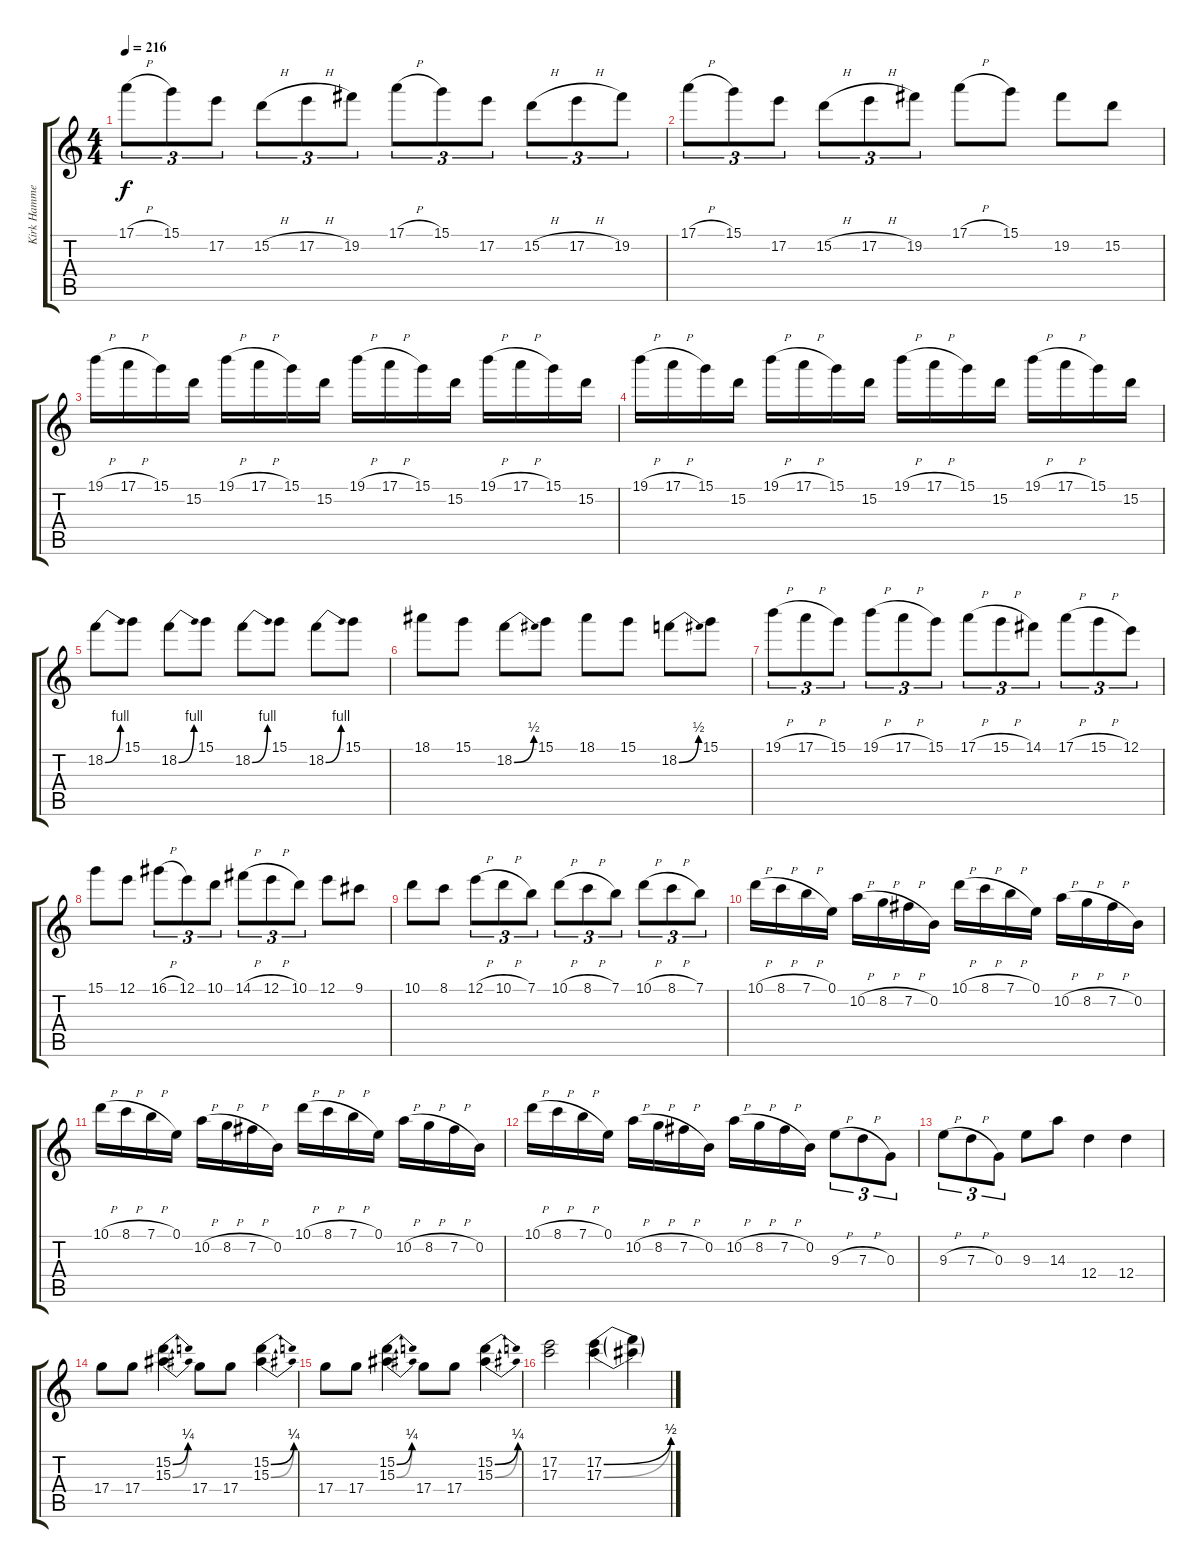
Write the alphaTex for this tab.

\track ("Kirk Hammet" "Kirk Hamme") {instrument acousticguitarsteel}
\staff {score tabs}
\tuning (E4 B3 G3 D3 A2 E2) {hide}
\ts (4 4)
\tempo 216
\clef g2
\ks c
17.1{h}.8{tu (3 2) dy f} 15.1.8{tu (3 2)} 17.2.8{tu (3 2)} 15.2{h}.8{tu (3 2)} 17.2{h}.8{tu (3 2)} 19.2.8{tu (3 2)} 17.1{h}.8{tu (3 2)} 15.1.8{tu (3 2)} 17.2.8{tu (3 2)} 15.2{h}.8{tu (3 2)} 17.2{h}.8{tu (3 2)} 19.2.8{tu (3 2)} |
17.1{h}.8{tu (3 2)} 15.1.8{tu (3 2)} 17.2.8{tu (3 2)} 15.2{h}.8{tu (3 2)} 17.2{h}.8{tu (3 2)} 19.2.8{tu (3 2)} 17.1{h}.8 15.1.8 19.2.8 15.2.8 |
19.1{h}.16 17.1{h}.16 15.1.16 15.2.16 19.1{h}.16 17.1{h}.16 15.1.16 15.2.16 19.1{h}.16 17.1{h}.16 15.1.16 15.2.16 19.1{h}.16 17.1{h}.16 15.1.16 15.2.16 |
19.1{h}.16 17.1{h}.16 15.1.16 15.2.16 19.1{h}.16 17.1{h}.16 15.1.16 15.2.16 19.1{h}.16 17.1{h}.16 15.1.16 15.2.16 19.1{h}.16 17.1{h}.16 15.1.16 15.2.16 |
18.2{be (bend 0 0 60 4)}.8 15.1.8 18.2{be (bend 0 0 60 4)}.8 15.1.8 18.2{be (bend 0 0 60 4)}.8 15.1.8 18.2{be (bend 0 0 60 4)}.8 15.1.8 |
18.1.8 15.1.8 18.2{be (bend 0 0 60 2)}.8 15.1.8 18.1.8 15.1.8 18.2{be (bend 0 0 60 2)}.8 15.1.8 |
19.1{h}.8{tu (3 2)} 17.1{h}.8{tu (3 2)} 15.1.8{tu (3 2)} 19.1{h}.8{tu (3 2)} 17.1{h}.8{tu (3 2)} 15.1.8{tu (3 2)} 17.1{h}.8{tu (3 2)} 15.1{h}.8{tu (3 2)} 14.1.8{tu (3 2)} 17.1{h}.8{tu (3 2)} 15.1{h}.8{tu (3 2)} 12.1.8{tu (3 2)} |
15.1.8 12.1.8 16.1{h}.8{tu (3 2)} 12.1.8{tu (3 2)} 10.1.8{tu (3 2)} 14.1{h}.8{tu (3 2)} 12.1{h}.8{tu (3 2)} 10.1.8{tu (3 2)} 12.1.8 9.1.8 |
10.1.8 8.1.8 12.1{h}.8{tu (3 2)} 10.1{h}.8{tu (3 2)} 7.1.8{tu (3 2)} 10.1{h}.8{tu (3 2)} 8.1{h}.8{tu (3 2)} 7.1.8{tu (3 2)} 10.1{h}.8{tu (3 2)} 8.1{h}.8{tu (3 2)} 7.1.8{tu (3 2)} |
10.1{h}.16 8.1{h}.16 7.1{h}.16 0.1.16 10.2{h}.16 8.2{h}.16 7.2{h}.16 0.2.16 10.1{h}.16 8.1{h}.16 7.1{h}.16 0.1.16 10.2{h}.16 8.2{h}.16 7.2{h}.16 0.2.16 |
10.1{h}.16 8.1{h}.16 7.1{h}.16 0.1.16 10.2{h}.16 8.2{h}.16 7.2{h}.16 0.2.16 10.1{h}.16 8.1{h}.16 7.1{h}.16 0.1.16 10.2{h}.16 8.2{h}.16 7.2{h}.16 0.2.16 |
10.1{h}.16 8.1{h}.16 7.1{h}.16 0.1.16 10.2{h}.16 8.2{h}.16 7.2{h}.16 0.2.16 10.2{h}.16 8.2{h}.16 7.2{h}.16 0.2.16 9.3{h}.8{tu (3 2)} 7.3{h}.8{tu (3 2)} 0.3.8{tu (3 2)} |
9.3{h}.8{tu (3 2)} 7.3{h}.8{tu (3 2)} 0.3.8{tu (3 2)} 9.3.8 14.3.8 12.4.4 12.4.4 |
17.4.8 17.4.8 (15.2{be (bend 0 0 60 1)} 15.3{be (bend 0 0 60 1)}).4 17.4.8 17.4.8 (15.2{be (bend 0 0 60 1)} 15.3{be (bend 0 0 60 1)}).4 |
17.4.8 17.4.8 (15.2{be (bend 0 0 60 1)} 15.3{be (bend 0 0 60 1)}).4 17.4.8 17.4.8 (15.2{be (bend 0 0 60 1)} 15.3{be (bend 0 0 60 1)}).4 |
(17.2 17.3).2 (17.2{be (bend 0 0 60 2)} 17.3{be (bend 0 0 60 2)}).4 (17.2{t} 17.3{t}).4
